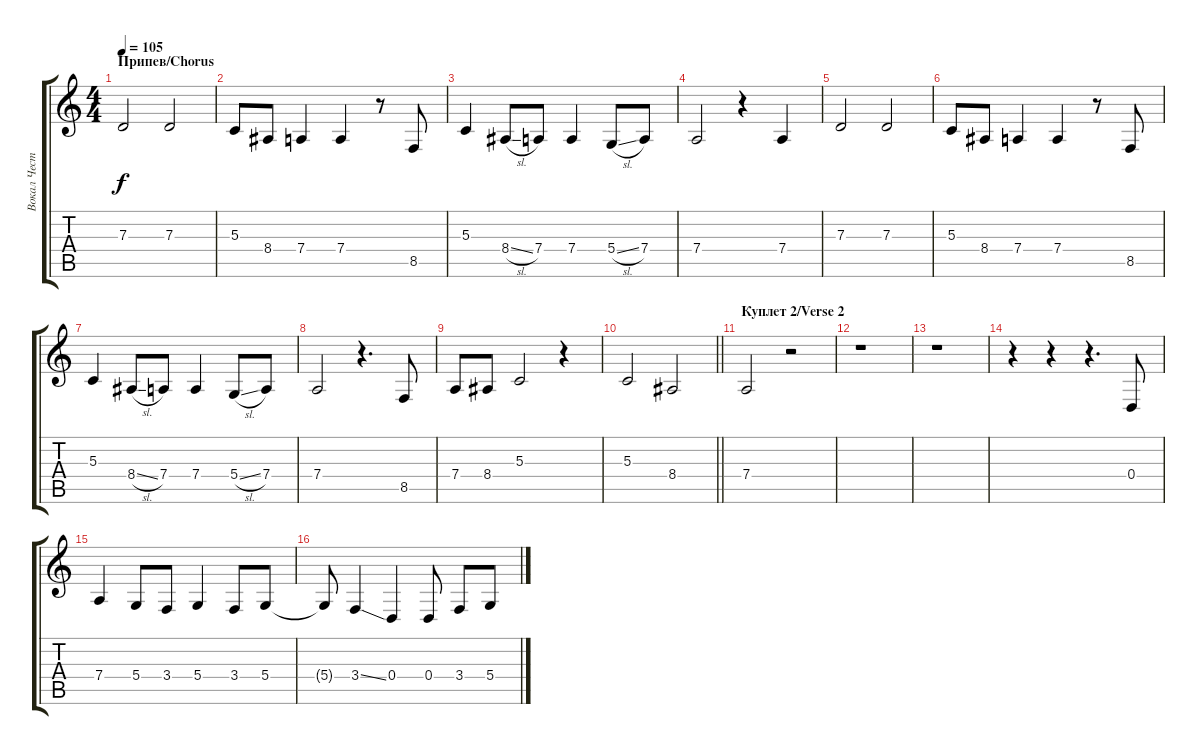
\track ("Вокал Честера/Chester's vocals" "Вокал Чест") {instrument flute}
\staff {score tabs}
\tuning (E4 B3 G3 D3 A2 E2) {hide}
\ts (4 4)
\section ("" "Припев/Chorus")
\tempo 105
\clef g2
\ks c
7.3.2{dy f} 7.3.2 |
5.3.8 8.4.8 7.4.4 7.4.4 r.8 8.5.8 |
5.3.4 8.4{sl}.8 7.4.8 7.4.4 5.4{sl}.8 7.4.8 |
7.4.2 r.4 7.4.4 |
7.3.2 7.3.2 |
5.3.8 8.4.8 7.4.4 7.4.4 r.8 8.5.8 |
5.3.4 8.4{sl}.8 7.4.8 7.4.4 5.4{sl}.8 7.4.8 |
7.4.2 r.4{d} 8.5.8 |
7.4.8 8.4.8 5.3.2 r.4 |
\barLineRight lightlight
5.3.2 8.4.2 |
\section ("" "Куплет 2/Verse 2")
7.4.2 r.2 |
r.1 |
r.1 |
r.4 r.4 r.4{d} 0.4.8 |
7.4.4 5.4.8 3.4.8 5.4.4 3.4.8 5.4.8 |
5.4{t}.8 3.4{ss}.4 0.4.4 0.4.8 3.4.8 5.4.8
